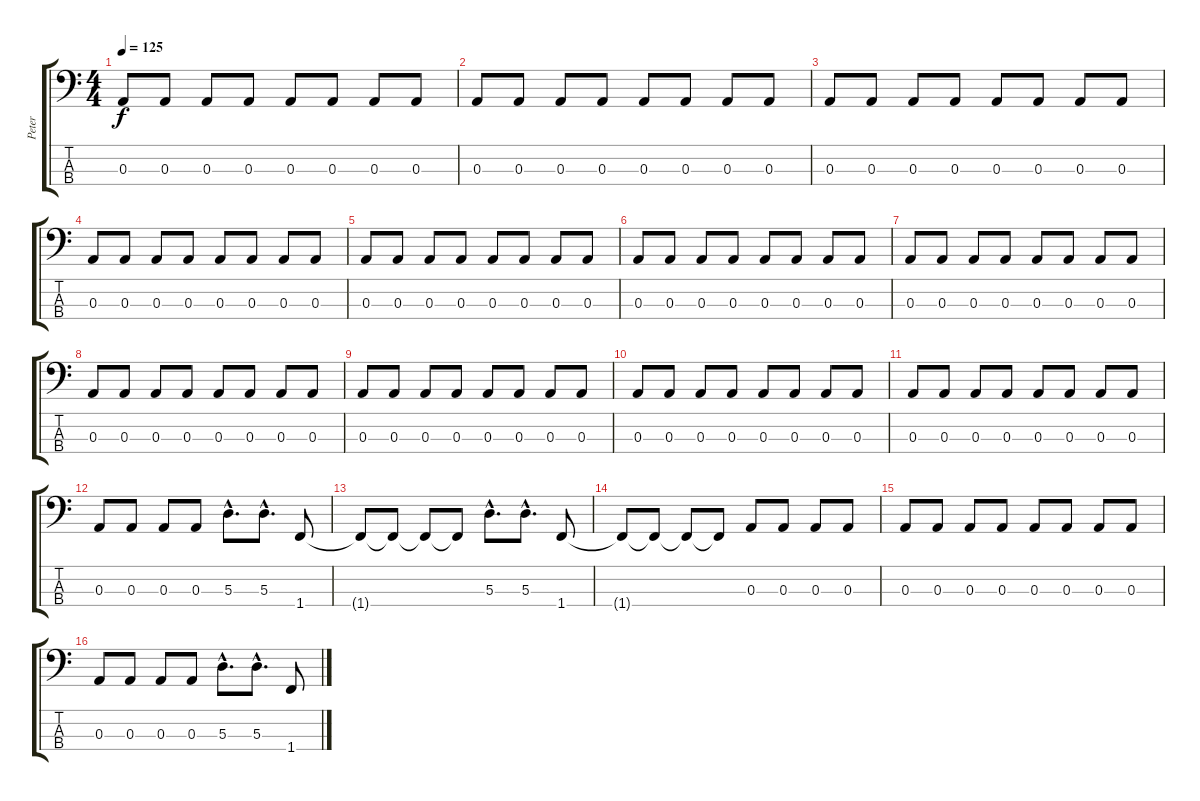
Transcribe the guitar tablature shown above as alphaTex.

\track ("Peter" "Peter") {instrument electricbasspick}
\staff {score tabs}
\tuning (G2 D2 A1 E1) {hide}
\ts (4 4)
\tempo 125
\clef f4
\ks c
0.3.8{dy f} 0.3.8 0.3.8 0.3.8 0.3.8 0.3.8 0.3.8 0.3.8 |
0.3.8 0.3.8 0.3.8 0.3.8 0.3.8 0.3.8 0.3.8 0.3.8 |
0.3.8 0.3.8 0.3.8 0.3.8 0.3.8 0.3.8 0.3.8 0.3.8 |
0.3.8 0.3.8 0.3.8 0.3.8 0.3.8 0.3.8 0.3.8 0.3.8 |
0.3.8 0.3.8 0.3.8 0.3.8 0.3.8 0.3.8 0.3.8 0.3.8 |
0.3.8 0.3.8 0.3.8 0.3.8 0.3.8 0.3.8 0.3.8 0.3.8 |
0.3.8 0.3.8 0.3.8 0.3.8 0.3.8 0.3.8 0.3.8 0.3.8 |
0.3.8 0.3.8 0.3.8 0.3.8 0.3.8 0.3.8 0.3.8 0.3.8 |
0.3.8 0.3.8 0.3.8 0.3.8 0.3.8 0.3.8 0.3.8 0.3.8 |
0.3.8 0.3.8 0.3.8 0.3.8 0.3.8 0.3.8 0.3.8 0.3.8 |
0.3.8 0.3.8 0.3.8 0.3.8 0.3.8 0.3.8 0.3.8 0.3.8 |
0.3.8 0.3.8 0.3.8 0.3.8 5.3{hac}.8{d} 5.3{hac}.8{d} 1.4.8 |
1.4{t}.8 1.4{t}.8 1.4{t}.8 1.4{t}.8 5.3{hac}.8{d} 5.3{hac}.8{d} 1.4.8 |
1.4{t}.8 1.4{t}.8 1.4{t}.8 1.4{t}.8 0.3.8 0.3.8 0.3.8 0.3.8 |
0.3.8 0.3.8 0.3.8 0.3.8 0.3.8 0.3.8 0.3.8 0.3.8 |
0.3.8 0.3.8 0.3.8 0.3.8 5.3{hac}.8{d} 5.3{hac}.8{d} 1.4.8
